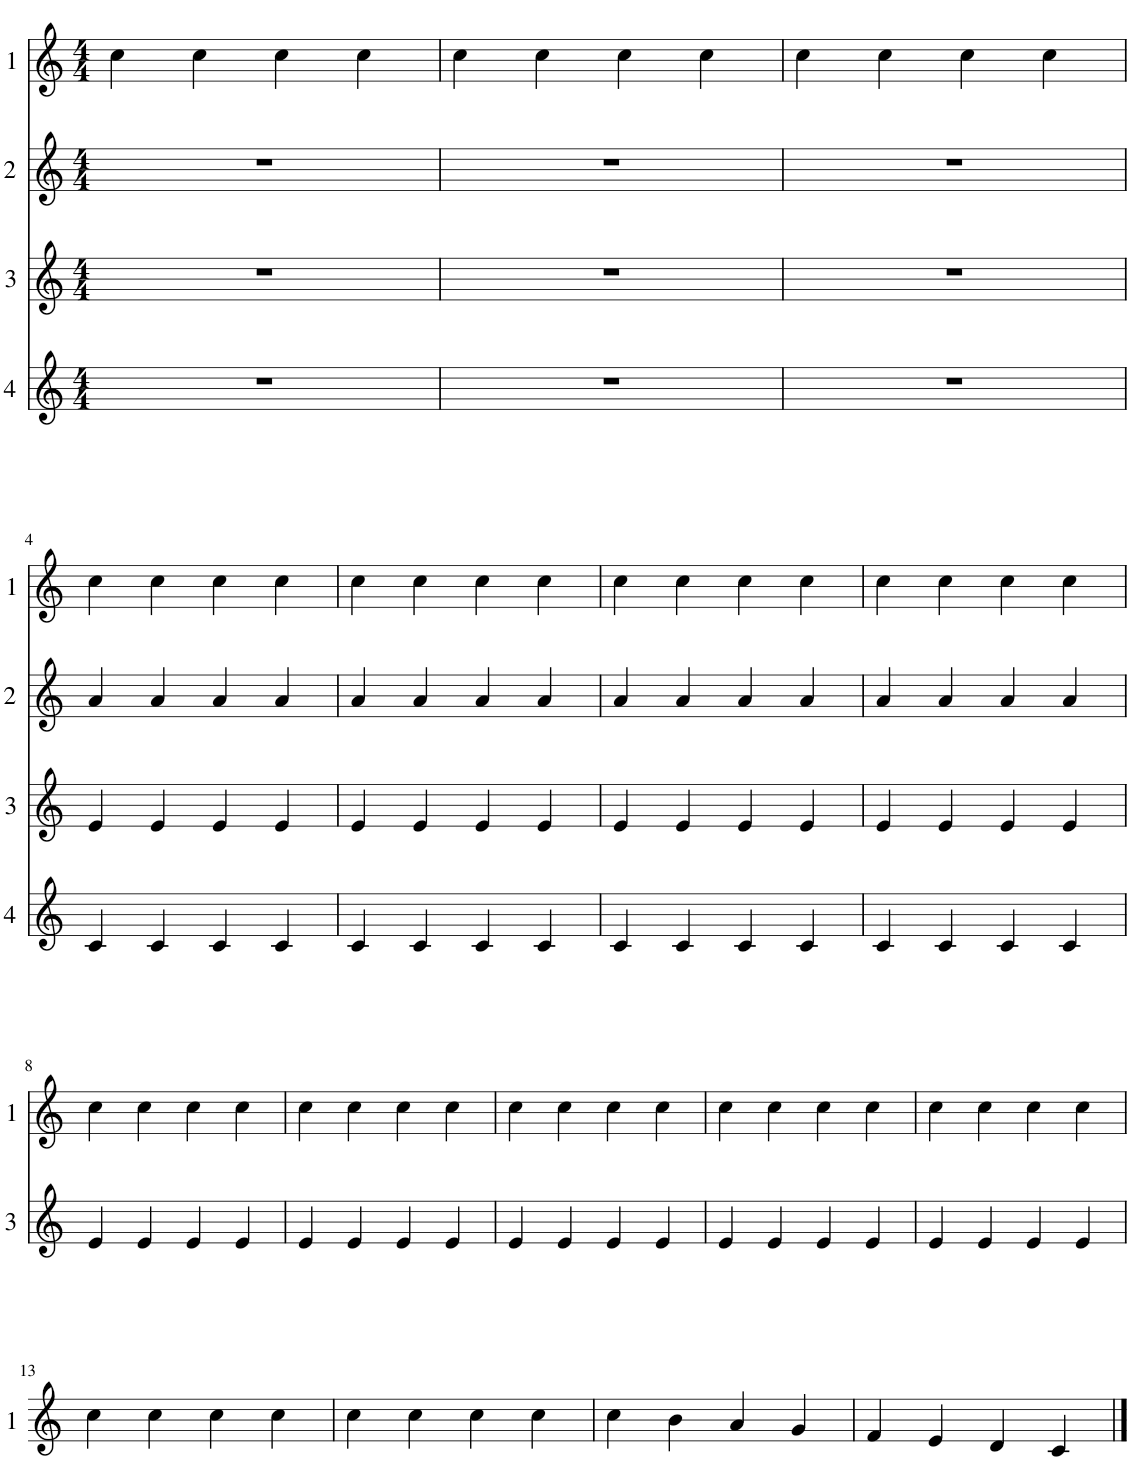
**kern	**kern	**kern	**kern
*part4	*part3	*part2	*part1
*staff4	*staff3	*staff2	*staff1
*I"4	*I"3	*I"2	*I"1
*clefG2	*clefG2	*clefG2	*clefG2
*k[]	*k[]	*k[]	*k[]
*M4/4	*M4/4	*M4/4	*M4/4
=1	=1	=1	=1
1r	1r	1r	4cc\
.	.	.	4cc\
.	.	.	4cc\
.	.	.	4cc\
=2	=2	=2	=2
1r	1r	1r	4cc\
.	.	.	4cc\
.	.	.	4cc\
.	.	.	4cc\
=3	=3	=3	=3
1r	1r	1r	4cc\
.	.	.	4cc\
.	.	.	4cc\
.	.	.	4cc\
!!LO:LB:g=z
=4	=4	=4	=4
4c/	4e/	4a/	4cc\
4c/	4e/	4a/	4cc\
4c/	4e/	4a/	4cc\
4c/	4e/	4a/	4cc\
=5	=5	=5	=5
4c/	4e/	4a/	4cc\
4c/	4e/	4a/	4cc\
4c/	4e/	4a/	4cc\
4c/	4e/	4a/	4cc\
=6	=6	=6	=6
4c/	4e/	4a/	4cc\
4c/	4e/	4a/	4cc\
4c/	4e/	4a/	4cc\
4c/	4e/	4a/	4cc\
=7	=7	=7	=7
4c/	4e/	4a/	4cc\
4c/	4e/	4a/	4cc\
4c/	4e/	4a/	4cc\
4c/	4e/	4a/	4cc\
!!LO:LB:g=z
=8	=8	=8	=8
1r	4e/	1r	4cc\
.	4e/	.	4cc\
.	4e/	.	4cc\
.	4e/	.	4cc\
=9	=9	=9	=9
1r	4e/	1r	4cc\
.	4e/	.	4cc\
.	4e/	.	4cc\
.	4e/	.	4cc\
=10	=10	=10	=10
1r	4e/	1r	4cc\
.	4e/	.	4cc\
.	4e/	.	4cc\
.	4e/	.	4cc\
=11	=11	=11	=11
1r	4e/	1r	4cc\
.	4e/	.	4cc\
.	4e/	.	4cc\
.	4e/	.	4cc\
=12	=12	=12	=12
1r	4e/	1r	4cc\
.	4e/	.	4cc\
.	4e/	.	4cc\
.	4e/	.	4cc\
!!LO:LB:g=z
=13	=13	=13	=13
1r	1r	1r	4cc\
.	.	.	4cc\
.	.	.	4cc\
.	.	.	4cc\
=14	=14	=14	=14
1r	1r	1r	4cc\
.	.	.	4cc\
.	.	.	4cc\
.	.	.	4cc\
=15	=15	=15	=15
1r	1r	1r	4cc\
.	.	.	4b\
.	.	.	4a/
.	.	.	4g/
=16	=16	=16	=16
1r	1r	1r	4f/
.	.	.	4e/
.	.	.	4d/
.	.	.	4c/
==	==	==	==
*-	*-	*-	*-
